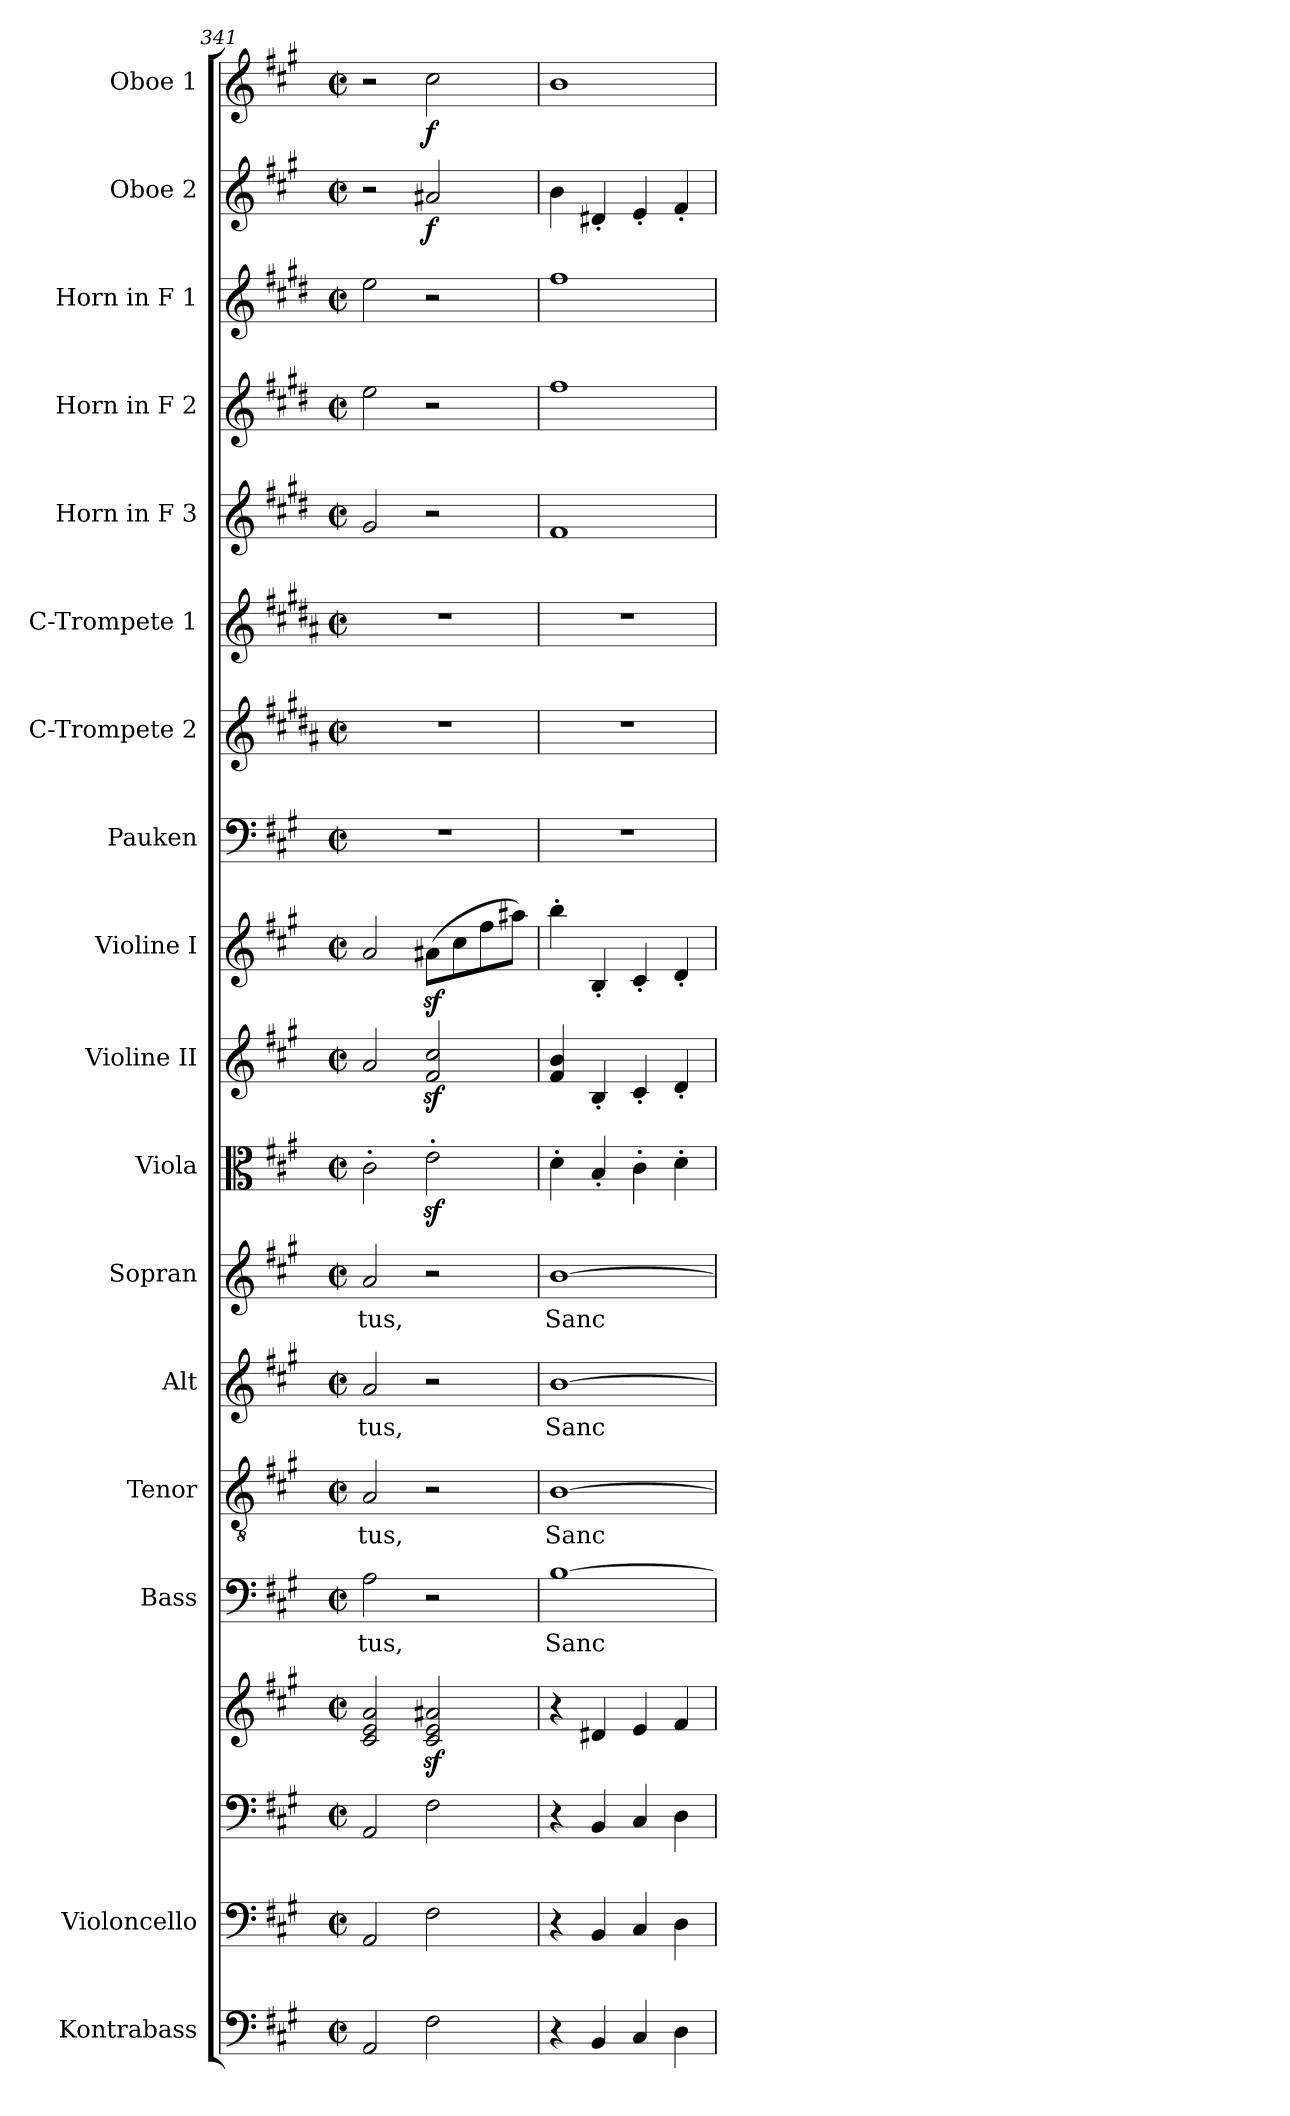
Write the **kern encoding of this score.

**kern	**kern	**kern	**kern	**kern	**text	**kern	**text	**kern	**text	**kern	**text	**kern	**kern	**kern	**kern	**kern	**kern	**kern	**kern	**kern	**kern	**dynam	**kern	**dynam
*part18	*part17	*part16	*part16	*part15	*part15	*part14	*part14	*part13	*part13	*part12	*part12	*part11	*part10	*part9	*part8	*part7	*part6	*part5	*part4	*part3	*part2	*part2	*part1	*part1
*staff19	*staff18	*staff17	*staff16	*staff15	*staff15	*staff14	*staff14	*staff13	*staff13	*staff12	*staff12	*staff11	*staff10	*staff9	*staff8	*staff7	*staff6	*staff5	*staff4	*staff3	*staff2	*staff2	*staff1	*staff1
*I"Kontrabass	*I"Violoncello	*	*	*I"Bass	*	*I"Tenor	*	*I"Alt	*	*I"Sopran	*	*I"Viola	*I"Violine II	*I"Violine I	*I"Pauken	*I"C-Trompete 2	*I"C-Trompete 1	*I"Horn in F 3	*I"Horn in F 2	*I"Horn in F 1	*I"Oboe 2	*	*I"Oboe 1	*
*I'Kb.	*I'Vc.	*	*	*I'B.	*	*I'T.	*	*I'A.	*	*I'S.	*	*I'Vla.	*I'Vl. II	*I'Vl. I	*I'Pk.	*I'C Trp. 2	*I'C Trp. 1	*	*	*	*I'Ob. 2	*	*I'Ob. 1	*
*clefF4	*clefF4	*clefF4	*clefG2	*clefF4	*	*clefGv2	*	*clefG2	*	*clefG2	*	*clefC3	*clefG2	*clefG2	*clefF4	*clefG2	*clefG2	*clefG2	*clefG2	*clefG2	*clefG2	*	*clefG2	*
*ITrd7c12	*	*	*	*	*	*	*	*	*	*	*	*	*	*	*	*ITrd1c2	*ITrd1c2	*ITrd4c7	*ITrd4c7	*ITrd4c7	*	*	*	*
*k[f#c#g#]	*k[f#c#g#]	*k[f#c#g#]	*k[f#c#g#]	*k[f#c#g#]	*	*k[f#c#g#]	*	*k[f#c#g#]	*	*k[f#c#g#]	*	*k[f#c#g#]	*k[f#c#g#]	*k[f#c#g#]	*k[f#c#g#]	*k[f#c#g#]	*k[f#c#g#]	*k[f#c#g#]	*k[f#c#g#]	*k[f#c#g#]	*k[f#c#g#]	*	*k[f#c#g#]	*
*A:	*A:	*A:	*A:	*A:	*	*A:	*	*A:	*	*A:	*	*A:	*A:	*A:	*A:	*A:	*A:	*A:	*A:	*A:	*A:	*	*A:	*
*M2/2	*M2/2	*M2/2	*M2/2	*M2/2	*	*M2/2	*	*M2/2	*	*M2/2	*	*M2/2	*M2/2	*M2/2	*M2/2	*M2/2	*M2/2	*M2/2	*M2/2	*M2/2	*M2/2	*	*M2/2	*
*met(c|)	*met(c|)	*met(c|)	*met(c|)	*met(c|)	*	*met(c|)	*	*met(c|)	*	*met(c|)	*	*met(c|)	*met(c|)	*met(c|)	*met(c|)	*met(c|)	*met(c|)	*met(c|)	*met(c|)	*met(c|)	*met(c|)	*	*met(c|)	*
=341	=341	=341	=341	=341	=341	=341	=341	=341	=341	=341	=341	=341	=341	=341	=341	=341	=341	=341	=341	=341	=341	=341	=341	=341
!	!	!	!	!	!LO:LY:b	!	!LO:LY:b	!	!LO:LY:b	!	!LO:LY:b	!	!	!	!	!	!	!	!	!	!	!	!	!
2AAA/	2AA/	2AA/	2c#/ 2e/ 2a/	2A\	-tus,	2A/	-tus,	2a/	-tus,	2a/	-tus,	2c#'>\	2a/	2a/	1r	1r	1r	2c#/	2a\	2a\	2r	.	2r	.
!	!	!	!	!	!	!	!	!	!	!	!	!	!	!	!	!	!	!	!	!	!	!LO:DY:b	!	!LO:DY:b
2FF#\	2F#\	2F#\	2c#/z< 2e/z< 2a#X/z<	2r	.	2r	.	2r	.	2r	.	2ez<'>\	2f#/z< 2cc#/z<	(>8a#Xz<\L	.	.	.	2r	2r	2r	2a#X/	f	2cc#\	f
.	.	.	.	.	.	.	.	.	.	.	.	.	.	8cc#\	.	.	.	.	.	.	.	.	.	.
.	.	.	.	.	.	.	.	.	.	.	.	.	.	8ff#\	.	.	.	.	.	.	.	.	.	.
.	.	.	.	.	.	.	.	.	.	.	.	.	.	8aa#X\J)	.	.	.	.	.	.	.	.	.	.
=342	=342	=342	=342	=342	=342	=342	=342	=342	=342	=342	=342	=342	=342	=342	=342	=342	=342	=342	=342	=342	=342	=342	=342	=342
!	!	!	!	!	!LO:LY:b	!	!LO:LY:b	!	!LO:LY:b	!	!LO:LY:b	!	!	!	!	!	!	!	!	!	!	!	!	!
4r	4r	4r	4r	[1B	Sanc-	[1B	Sanc-	[1b	Sanc-	[1b	Sanc-	4d'>\	4f#/ 4b/	4bb'>\	1r	1r	1r	1B	1b	1b	4b\	.	1b	.
4BBB/	4BB/	4BB/	4d#X/	.	.	.	.	.	.	.	.	4B'</	4B'</	4B'</	.	.	.	.	.	.	4d#X'</	.	.	.
4CC#/	4C#/	4C#/	4e/	.	.	.	.	.	.	.	.	4c#'>\	4c#'</	4c#'</	.	.	.	.	.	.	4e'</	.	.	.
4DD\	4D\	4D\	4f#/	.	.	.	.	.	.	.	.	4d'>\	4d'</	4d'</	.	.	.	.	.	.	4f#'</	.	.	.
=	=	=	=	=	=	=	=	=	=	=	=	=	=	=	=	=	=	=	=	=	=	=	=	=
*-	*-	*-	*-	*-	*-	*-	*-	*-	*-	*-	*-	*-	*-	*-	*-	*-	*-	*-	*-	*-	*-	*-	*-	*-
